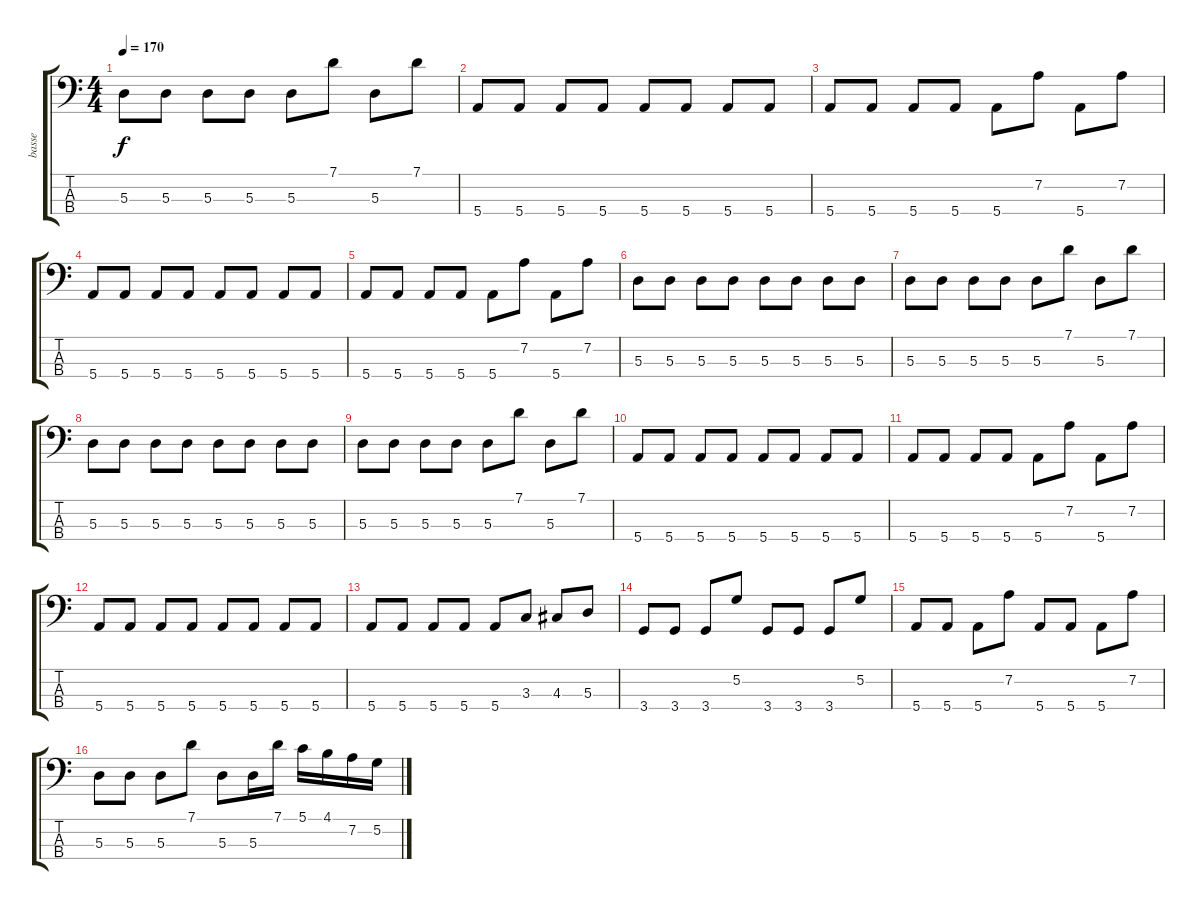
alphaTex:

\track ("basse" "basse") {instrument electricbasspick}
\staff {score tabs}
\tuning (G2 D2 A1 E1) {hide}
\ts (4 4)
\tempo 170
\clef f4
\ks c
5.3.8{dy f} 5.3.8 5.3.8 5.3.8 5.3.8 7.1.8 5.3.8 7.1.8 |
5.4.8 5.4.8 5.4.8 5.4.8 5.4.8 5.4.8 5.4.8 5.4.8 |
5.4.8 5.4.8 5.4.8 5.4.8 5.4.8 7.2.8 5.4.8 7.2.8 |
5.4.8 5.4.8 5.4.8 5.4.8 5.4.8 5.4.8 5.4.8 5.4.8 |
5.4.8 5.4.8 5.4.8 5.4.8 5.4.8 7.2.8 5.4.8 7.2.8 |
5.3.8 5.3.8 5.3.8 5.3.8 5.3.8 5.3.8 5.3.8 5.3.8 |
5.3.8 5.3.8 5.3.8 5.3.8 5.3.8 7.1.8 5.3.8 7.1.8 |
5.3.8 5.3.8 5.3.8 5.3.8 5.3.8 5.3.8 5.3.8 5.3.8 |
5.3.8 5.3.8 5.3.8 5.3.8 5.3.8 7.1.8 5.3.8 7.1.8 |
5.4.8 5.4.8 5.4.8 5.4.8 5.4.8 5.4.8 5.4.8 5.4.8 |
5.4.8 5.4.8 5.4.8 5.4.8 5.4.8 7.2.8 5.4.8 7.2.8 |
5.4.8 5.4.8 5.4.8 5.4.8 5.4.8 5.4.8 5.4.8 5.4.8 |
5.4.8 5.4.8 5.4.8 5.4.8 5.4.8 3.3.8 4.3.8 5.3.8 |
3.4.8 3.4.8 3.4.8 5.2.8 3.4.8 3.4.8 3.4.8 5.2.8 |
5.4.8 5.4.8 5.4.8 7.2.8 5.4.8 5.4.8 5.4.8 7.2.8 |
5.3.8 5.3.8 5.3.8 7.1.8 5.3.8 5.3.16 7.1.16 5.1.16 4.1.16 7.2.16 5.2.16
